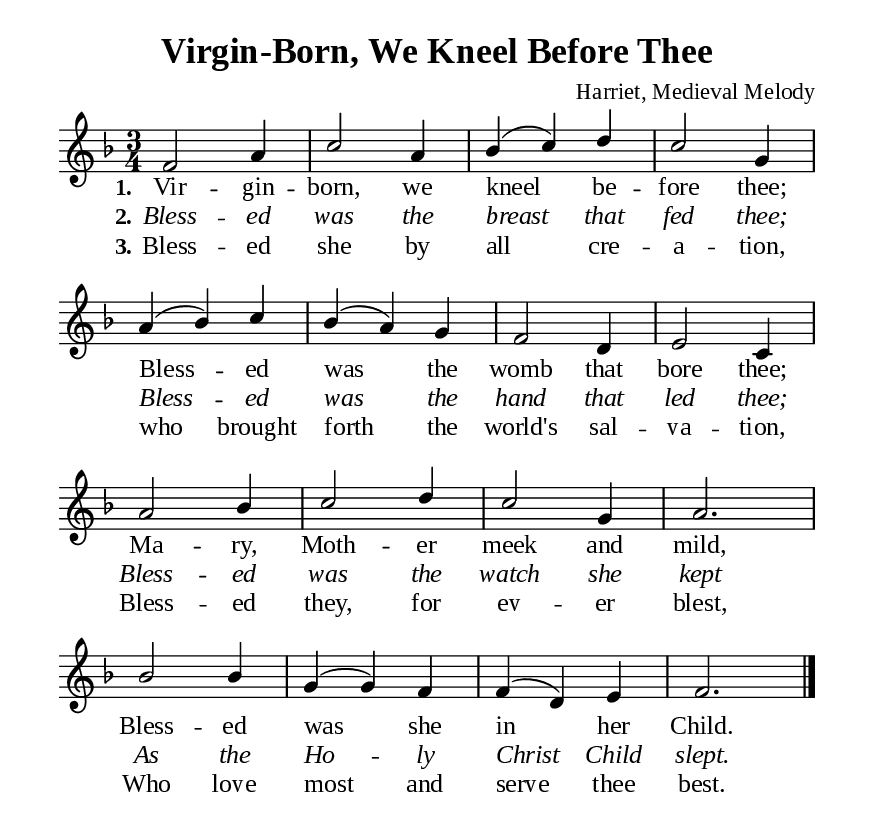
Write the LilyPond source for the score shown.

\version "2.18.2"

\header {
  title = "Virgin-Born, We Kneel Before Thee"
  composer = "Harriet, Medieval Melody"
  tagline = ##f
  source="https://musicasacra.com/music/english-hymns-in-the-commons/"
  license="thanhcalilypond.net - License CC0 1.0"
}

global= {
  \key f \major
  \time 3/4
  \override Score.BarNumber.break-visibility = ##(#f #f #f)
  \override Lyrics.LyricSpace.minimum-distance = #3.0
}

\paper {
  #(set-paper-size "a5")
  top-margin = 10\mm
  bottom-margin = 5\mm
  left-margin = 10\mm
  right-margin = 10\mm
  indent = #0
  #(define fonts
	 (make-pango-font-tree "Liberation Serif"
	 		       "Liberation Serif"
			       "Liberation Serif"
			       (/ 20 20)))
  system-system-spacing = #'((basic-distance . 3) (padding . 3))
}

printItalic = \with {
  \override LyricText.font-shape = #'italic
}

% Verse music
musicVerseSoprano = \relative c' {
  %{	01	%} f2 a4 |
  %{	02	%} c2 a4 |
  %{	03	%} bes (c) d |
  %{	04	%} c2 g4 |
  %{	05	%} a (bes) c |
  %{	06	%} bes (a) g |
  %{	07	%} f2 d4 |
  %{	08	%} e2 c4 |
  %{	09	%} a'2 bes4 |
  %{	10	%} c2 d4 |
  %{	11	%} c2 g4 |
  %{	12	%} a2. |
  %{	13	%} bes2 bes4 |
  %{	14	%} g (g) f |
  %{	15	%} f (d) e |
  %{	16	%} f2. \bar "|."
}

% Verse lyrics
verseOne = \lyricmode {
  \set stanza = #"1."
  Vir -- gin -- born, we kneel be -- fore thee;
  Bless -- ed was the womb that bore thee;
  Ma -- ry, Moth -- er meek and mild,
  Bless -- ed was she in her Child.
}

verseTwo = \lyricmode {
  \set stanza = #"2."
  Bless -- ed was the breast that fed thee;
  Bless -- ed was the hand that led thee;
  Bless -- ed was the watch she kept
  As the Ho -- ly Christ Child slept.
}

verseThree = \lyricmode {
  \set stanza = #"3."
  Bless -- ed she by all cre -- a -- tion,
  who brought forth the world's sal -- va -- tion,
  Bless -- ed they, for ev -- er blest,
  Who love most and serve thee best.
}

% Layout
\score {
    \new ChoirStaff <<
      \new Staff <<
        \clef "treble"
        \new Voice = "sopranos" { \global \stemUp \slurUp \musicVerseSoprano }
      >>
      \new Lyrics \lyricsto sopranos \verseOne
      \new Lyrics \printItalic \lyricsto sopranos \verseTwo
      \new Lyrics \lyricsto sopranos \verseThree
    >>
}
